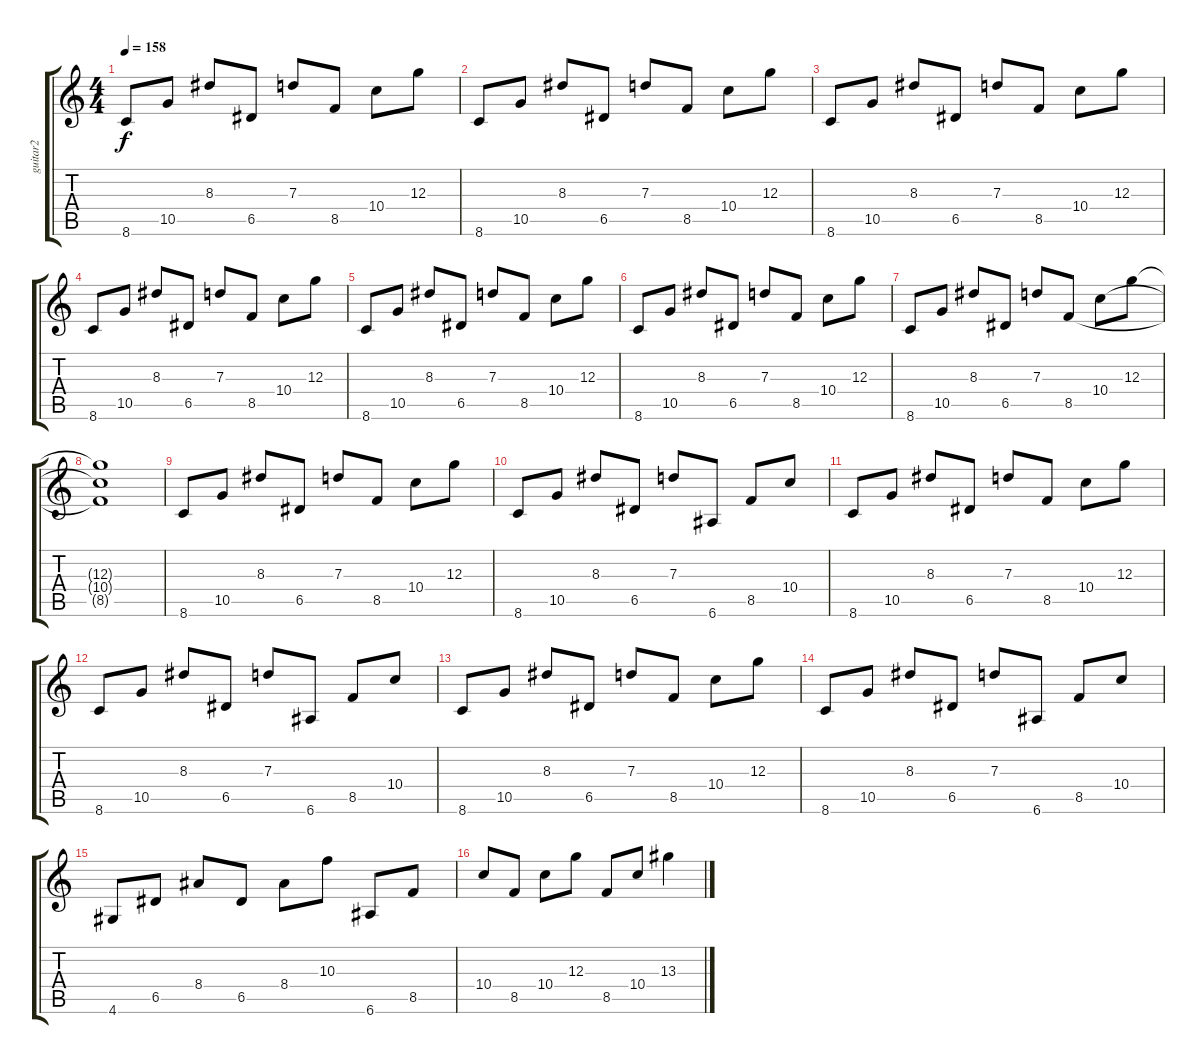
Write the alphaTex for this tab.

\track ("guitar2" "guitar2") {instrument overdrivenguitar}
\staff {score tabs}
\tuning (E4 B3 G3 D3 A2 E2) {hide}
\ts (4 4)
\tempo 158
\clef g2
\ks c
8.6.8{dy f instrument overdrivenguitar} 10.5.8 8.3.8 6.5.8 7.3.8 8.5.8 10.4.8 12.3.8 |
8.6.8 10.5.8 8.3.8 6.5.8 7.3.8 8.5.8 10.4.8 12.3.8 |
8.6.8 10.5.8 8.3.8 6.5.8 7.3.8 8.5.8 10.4.8 12.3.8 |
8.6.8 10.5.8 8.3.8 6.5.8 7.3.8 8.5.8 10.4.8 12.3.8 |
8.6.8 10.5.8 8.3.8 6.5.8 7.3.8 8.5.8 10.4.8 12.3.8 |
8.6.8 10.5.8 8.3.8 6.5.8 7.3.8 8.5.8 10.4.8 12.3.8 |
8.6.8 10.5.8 8.3.8 6.5.8 7.3.8 8.5.8 10.4.8 12.3.8 |
(12.3{t} 10.4{t} 8.5{t}).1 |
8.6.8 10.5.8 8.3.8 6.5.8 7.3.8 8.5.8 10.4.8 12.3.8 |
8.6.8 10.5.8 8.3.8 6.5.8 7.3.8 6.6.8 8.5.8 10.4.8 |
8.6.8 10.5.8 8.3.8 6.5.8 7.3.8 8.5.8 10.4.8 12.3.8 |
8.6.8 10.5.8 8.3.8 6.5.8 7.3.8 6.6.8 8.5.8 10.4.8 |
8.6.8 10.5.8 8.3.8 6.5.8 7.3.8 8.5.8 10.4.8 12.3.8 |
8.6.8 10.5.8 8.3.8 6.5.8 7.3.8 6.6.8 8.5.8 10.4.8 |
4.6.8 6.5.8 8.4.8 6.5.8 8.4.8 10.3.8 6.6.8 8.5.8 |
10.4.8 8.5.8 10.4.8 12.3.8 8.5.8 10.4.8 13.3.4
